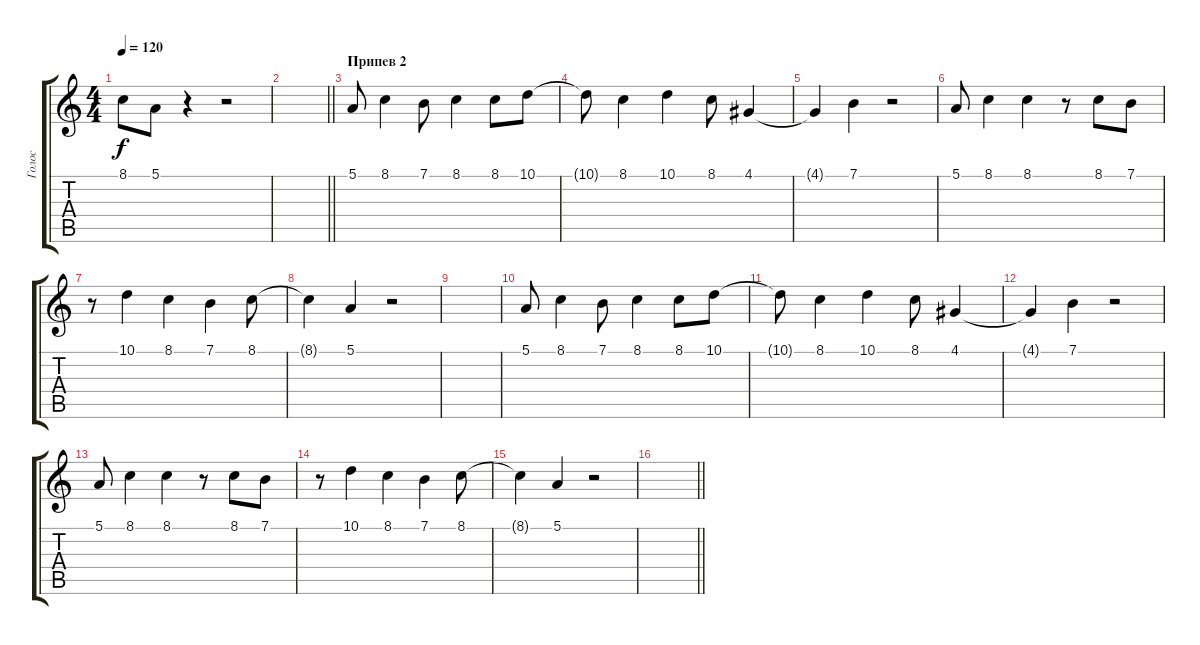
\track ("Голос" "Голос") {instrument lead2sawtooth}
\staff {score tabs}
\tuning (E4 B3 G3 D3 A2 E2) {hide}
\ts (4 4)
\tempo 120
\clef g2
\ks c
8.1.8{dy f} 5.1.8 r.4 r.2 |
\barLineRight lightlight
|
\section ("" "Припев 2")
5.1.8 8.1.4 7.1.8 8.1.4 8.1.8 10.1.8 |
10.1{t}.8 8.1.4 10.1.4 8.1.8 4.1.4 |
4.1{t}.4 7.1.4 r.2 |
5.1.8 8.1.4 8.1.4 r.8 8.1.8 7.1.8 |
r.8 10.1.4 8.1.4 7.1.4 8.1.8 |
8.1{t}.4 5.1.4 r.2 |
|
5.1.8 8.1.4 7.1.8 8.1.4 8.1.8 10.1.8 |
10.1{t}.8 8.1.4 10.1.4 8.1.8 4.1.4 |
4.1{t}.4 7.1.4 r.2 |
5.1.8 8.1.4 8.1.4 r.8 8.1.8 7.1.8 |
r.8 10.1.4 8.1.4 7.1.4 8.1.8 |
8.1{t}.4 5.1.4 r.2 |
\barLineRight lightlight
